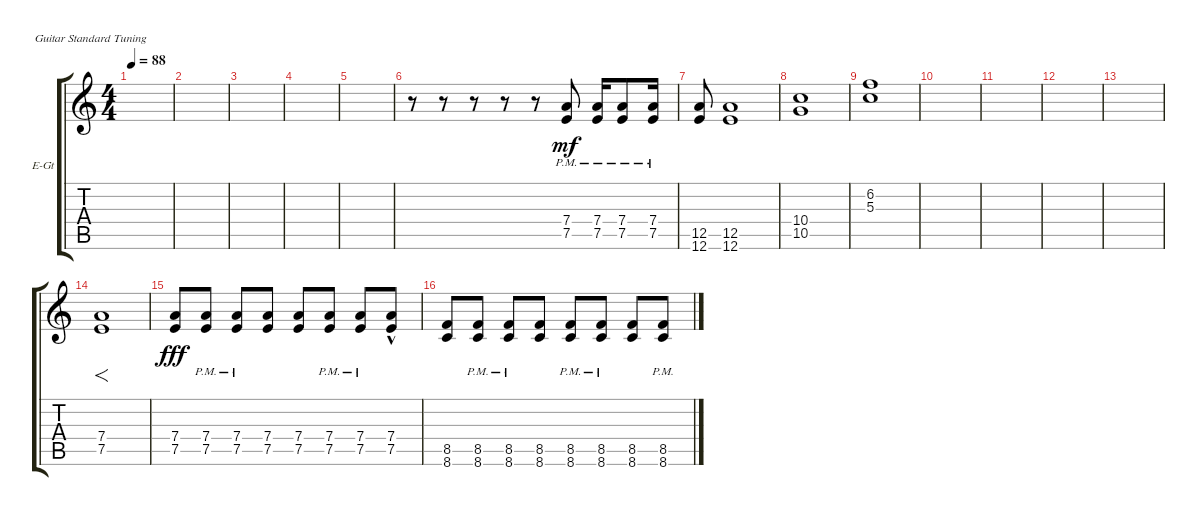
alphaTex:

\defaultSystemsLayout 4
\bracketExtendMode groupsimilarinstruments
\firstSystemTrackNameOrientation horizontal
\otherSystemsTrackNameOrientation horizontal
\track ("Electric Guitar" "E-Gt") {instrument distortionguitar}
\staff {score tabs}
\tuning (E4 B3 G3 D3 A2 E2)
\ts (4 4)
\tempo 88
\clef g2
\scale
0.333333
\ks c
|
\scale
0.333333 |
\scale
0.333333 |
\scale
0.333333 |
\scale
0.333333 |
\scale
0.333333 r.8 r.8 r.8 r.8 r.8 (7.5{pm} 7.4{pm}).8{dy mf} (7.5{pm} 7.4{pm}).16 (7.5{pm} 7.4{pm}).8 (7.5{pm} 7.4{pm}).16 |
\scale
0.333333 (12.5 12.6).8 (12.5 12.6).1 |
\scale
0.333333 (10.5 10.4).1 |
\scale
0.333333 (5.3 6.2).1 |
\scale
0.333333 |
\scale
0.333333 |
\scale
0.333333 |
\scale
0.333333 |
\scale
0.333333 (7.5 7.4).1{f} |
\scale
0.333333 (7.4 7.5).8{dy fff} (7.4{pm} 7.5{pm}).8 (7.4{pm} 7.5{pm}).8 (7.4 7.5).8 (7.4 7.5).8 (7.4{pm} 7.5{pm}).8 (7.4{pm} 7.5{pm}).8 (7.4{hac} 7.5{hac}).8 |
\scale
0.333333 (8.5 8.6).8 (8.5{pm} 8.6{pm}).8 (8.5{pm} 8.6{pm}).8 (8.5 8.6).8 (8.5{pm} 8.6{pm}).8 (8.5{pm} 8.6{pm}).8 (8.5 8.6).8 (8.5{pm} 8.6{pm}).8
